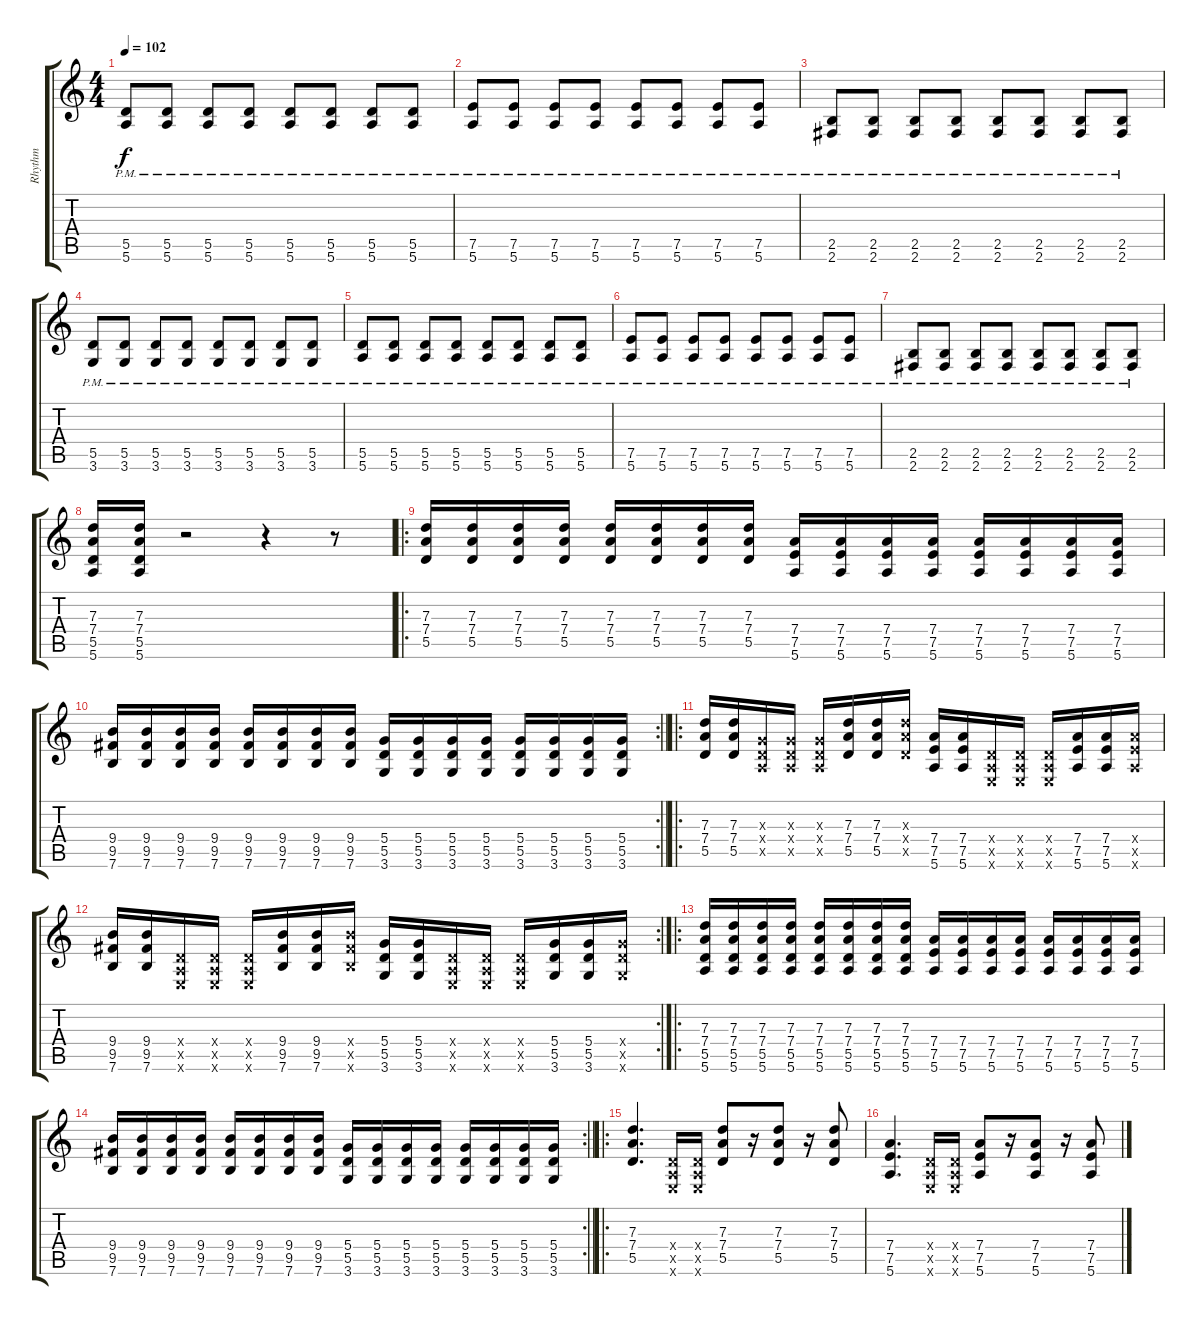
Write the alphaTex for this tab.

\track ("Rhythm" "Rhythm") {instrument distortionguitar}
\staff {score tabs}
\tuning (E4 B3 G3 D3 A2 E2) {hide}
\ts (4 4)
\tempo 102
\clef g2
\ks c
(5.5{pm} 5.6{pm}).8{dy f volume 5} (5.5{pm} 5.6{pm}).8 (5.5{pm} 5.6{pm}).8 (5.5{pm} 5.6{pm}).8 (5.5{pm} 5.6{pm}).8 (5.5{pm} 5.6{pm}).8 (5.5{pm} 5.6{pm}).8 (5.5{pm} 5.6{pm}).8 |
(7.5{pm} 5.6{pm}).8 (7.5{pm} 5.6{pm}).8 (7.5{pm} 5.6{pm}).8 (7.5{pm} 5.6{pm}).8 (7.5{pm} 5.6{pm}).8 (7.5{pm} 5.6{pm}).8 (7.5{pm} 5.6{pm}).8 (7.5{pm} 5.6{pm}).8 |
(2.5{pm} 2.6{pm}).8 (2.5{pm} 2.6{pm}).8 (2.5{pm} 2.6{pm}).8 (2.5{pm} 2.6{pm}).8 (2.5{pm} 2.6{pm}).8 (2.5{pm} 2.6{pm}).8 (2.5{pm} 2.6{pm}).8 (2.5{pm} 2.6{pm}).8 |
(5.5{pm} 3.6{pm}).8 (5.5{pm} 3.6{pm}).8 (5.5{pm} 3.6{pm}).8 (5.5{pm} 3.6{pm}).8 (5.5{pm} 3.6{pm}).8 (5.5{pm} 3.6{pm}).8 (5.5{pm} 3.6{pm}).8 (5.5{pm} 3.6{pm}).8 |
(5.5{pm} 5.6{pm}).8{volume 13} (5.5{pm} 5.6{pm}).8 (5.5{pm} 5.6{pm}).8 (5.5{pm} 5.6{pm}).8 (5.5{pm} 5.6{pm}).8 (5.5{pm} 5.6{pm}).8 (5.5{pm} 5.6{pm}).8 (5.5{pm} 5.6{pm}).8 |
(7.5{pm} 5.6{pm}).8 (7.5{pm} 5.6{pm}).8 (7.5{pm} 5.6{pm}).8 (7.5{pm} 5.6{pm}).8 (7.5{pm} 5.6{pm}).8 (7.5{pm} 5.6{pm}).8 (7.5{pm} 5.6{pm}).8 (7.5{pm} 5.6{pm}).8 |
(2.5{pm} 2.6{pm}).8 (2.5{pm} 2.6{pm}).8 (2.5{pm} 2.6{pm}).8 (2.5{pm} 2.6{pm}).8 (2.5{pm} 2.6{pm}).8 (2.5{pm} 2.6{pm}).8 (2.5{pm} 2.6{pm}).8 (2.5{pm} 2.6{pm}).8 |
(7.3 7.4 5.5 5.6).16 (7.3 7.4 5.5 5.6).16 r.2 r.4 r.8 |
\ro
(7.3 7.4 5.5).16{volume 10 instrument distortionguitar} (7.3 7.4 5.5).16 (7.3 7.4 5.5).16 (7.3 7.4 5.5).16 (7.3 7.4 5.5).16 (7.3 7.4 5.5).16 (7.3 7.4 5.5).16 (7.3 7.4 5.5).16 (7.4 7.5 5.6).16 (7.4 7.5 5.6).16 (7.4 7.5 5.6).16 (7.4 7.5 5.6).16 (7.4 7.5 5.6).16 (7.4 7.5 5.6).16 (7.4 7.5 5.6).16 (7.4 7.5 5.6).16 |
\rc 2
\barLineRight lightlight
(9.4 9.5 7.6).16 (9.4 9.5 7.6).16 (9.4 9.5 7.6).16 (9.4 9.5 7.6).16 (9.4 9.5 7.6).16 (9.4 9.5 7.6).16 (9.4 9.5 7.6).16 (9.4 9.5 7.6).16 (5.4 5.5 3.6).16 (5.4 5.5 3.6).16 (5.4 5.5 3.6).16 (5.4 5.5 3.6).16 (5.4 5.5 3.6).16 (5.4 5.5 3.6).16 (5.4 5.5 3.6).16 (5.4 5.5 3.6).16 |
\ro
(7.3 7.4 5.5).16 (7.3 7.4 5.5).16 (0.3{x} 0.4{x} 0.5{x}).16 (0.3{x} 0.4{x} 0.5{x}).16 (0.3{x} 0.4{x} 0.5{x}).16 (7.3 7.4 5.5).16 (7.3 7.4 5.5).16 (7.3{x} 7.4{x} 5.5{x}).16 (7.4 7.5 5.6).16 (7.4 7.5 5.6).16 (0.4{x} 0.5{x} 0.6{x}).16 (0.4{x} 0.5{x} 0.6{x}).16 (0.4{x} 0.5{x} 0.6{x}).16 (7.4 7.5 5.6).16 (7.4 7.5 5.6).16 (7.4{x} 7.5{x} 5.6{x}).16 |
\rc 2
(9.4 9.5 7.6).16 (9.4 9.5 7.6).16 (0.4{x} 0.5{x} 0.6{x}).16 (0.4{x} 0.5{x} 0.6{x}).16 (0.4{x} 0.5{x} 0.6{x}).16 (9.4 9.5 7.6).16 (9.4 9.5 7.6).16 (9.4{x} 9.5{x} 7.6{x}).16 (5.4 5.5 3.6).16 (5.4 5.5 3.6).16 (0.4{x} 0.5{x} 0.6{x}).16 (0.4{x} 0.5{x} 0.6{x}).16 (0.4{x} 0.5{x} 0.6{x}).16 (5.4 5.5 3.6).16 (5.4 5.5 3.6).16 (5.4{x} 5.5{x} 3.6{x}).16 |
\ro
(7.3 7.4 5.5 5.6).16 (7.3 7.4 5.5 5.6).16 (7.3 7.4 5.5 5.6).16 (7.3 7.4 5.5 5.6).16 (7.3 7.4 5.5 5.6).16 (7.3 7.4 5.5 5.6).16 (7.3 7.4 5.5 5.6).16 (7.3 7.4 5.5 5.6).16 (7.4 7.5 5.6).16 (7.4 7.5 5.6).16 (7.4 7.5 5.6).16 (7.4 7.5 5.6).16 (7.4 7.5 5.6).16 (7.4 7.5 5.6).16 (7.4 7.5 5.6).16 (7.4 7.5 5.6).16 |
\rc 2
\barLineRight lightlight
(9.4 9.5 7.6).16 (9.4 9.5 7.6).16 (9.4 9.5 7.6).16 (9.4 9.5 7.6).16 (9.4 9.5 7.6).16 (9.4 9.5 7.6).16 (9.4 9.5 7.6).16 (9.4 9.5 7.6).16 (5.4 5.5 3.6).16 (5.4 5.5 3.6).16 (5.4 5.5 3.6).16 (5.4 5.5 3.6).16 (5.4 5.5 3.6).16 (5.4 5.5 3.6).16 (5.4 5.5 3.6).16 (5.4 5.5 3.6).16 |
\ro
(7.3 7.4 5.5).4{d} (0.4{x} 0.5{x} 0.6{x}).16 (0.4{x} 0.5{x} 0.6{x}).16 (7.3 7.4 5.5).8 r.16 (7.3 7.4 5.5).8 r.16 (7.3 7.4 5.5).8 |
(7.4 7.5 5.6).4{d} (0.4{x} 0.5{x} 0.6{x}).16 (0.4{x} 0.5{x} 0.6{x}).16 (7.4 7.5 5.6).8 r.16 (7.4 7.5 5.6).8 r.16 (7.4 7.5 5.6).8
